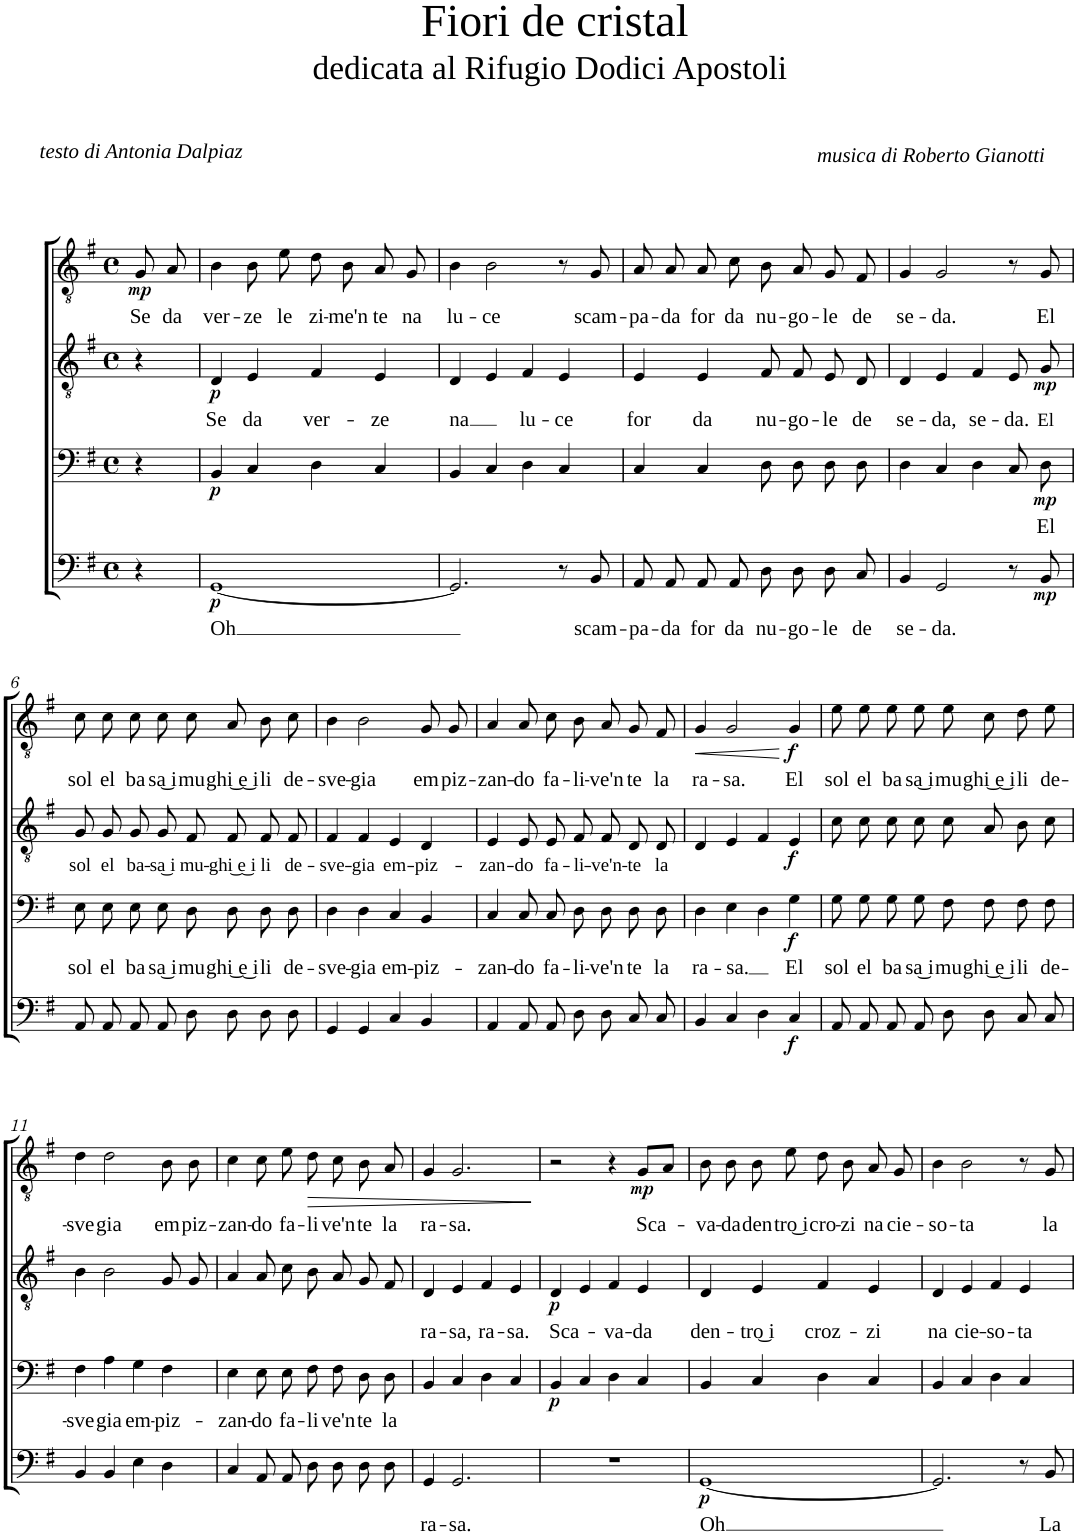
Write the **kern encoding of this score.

**kern	**text	**dynam	**kern	**text	**dynam	**kern	**text	**dynam	**kern	**text	**dynam
*part4	*part4	*part4	*part3	*part3	*part3	*part2	*part2	*part2	*part1	*part1	*part1
*staff4	*staff4	*staff4	*staff3	*staff3	*staff3	*staff2	*staff2	*staff2	*staff1	*staff1	*staff1
*I"Bass	*	*	*I"Baritone	*	*	*I"Tenor	*	*	*I"Tenor	*	*
*clefF4	*	*	*clefF4	*	*	*clefGv2	*	*	*clefGv2	*	*
*k[f#]	*	*	*k[f#]	*	*	*k[f#]	*	*	*k[f#]	*	*
*M4/4	*	*	*M4/4	*	*	*M4/4	*	*	*M4/4	*	*
*met(c)	*	*	*met(c)	*	*	*met(c)	*	*	*met(c)	*	*
=1	=1	=1	=1	=1	=1	=1	=1	=1	=1	=1	=1
!	!	!	!	!	!	!	!	!	!	!LO:LY:b	!LO:DY:b
4r	.	.	4r	.	.	4r	.	.	8G/	Se	mp
!	!	!	!	!	!	!	!	!	!	!LO:LY:b	!
.	.	.	.	.	.	.	.	.	8A/	da	.
=2	=2	=2	=2	=2	=2	=2	=2	=2	=2	=2	=2
!	!LO:LY:b	!LO:DY:b	!	!	!LO:DY:b	!	!LO:LY:b	!LO:DY:b	!	!LO:LY:b	!
[1GG	Oh	p	4BB/	.	p	4D/	Se	p	4B\	ver-	.
!	!	!	!	!	!	!	!LO:LY:b	!	!	!LO:LY:b	!
.	.	.	4C/	.	.	4E/	da	.	8B\	-ze	.
!	!	!	!	!	!	!	!	!	!	!LO:LY:b	!
.	.	.	.	.	.	.	.	.	8e\	le	.
!	!	!	!	!	!	!	!LO:LY:b	!	!	!LO:LY:b	!
.	.	.	4D\	.	.	4F#/	ver-	.	8d\	zi-	.
!	!	!	!	!	!	!	!	!	!	!LO:LY:b	!
.	.	.	.	.	.	.	.	.	8B\	-me'n	.
!	!	!	!	!	!	!	!LO:LY:b	!	!	!LO:LY:b	!
.	.	.	4C/	.	.	4E/	-ze	.	8A/	te	.
!	!	!	!	!	!	!	!	!	!	!LO:LY:b	!
.	.	.	.	.	.	.	.	.	8G/	na	.
=3	=3	=3	=3	=3	=3	=3	=3	=3	=3	=3	=3
!	!	!	!	!	!	!	!LO:LY:b	!	!	!LO:LY:b	!
2.GG/]	.	.	4BB/	.	.	4D/	na	.	4B\	lu-	.
!	!	!	!	!	!	!	!	!	!	!LO:LY:b	!
.	.	.	4C/	.	.	4E/	.	.	2B\	-ce	.
!	!	!	!	!	!	!	!LO:LY:b	!	!	!	!
.	.	.	4D\	.	.	4F#/	lu-	.	.	.	.
!	!	!	!	!	!	!	!LO:LY:b	!	!	!	!
8r	.	.	4C/	.	.	4E/	-ce	.	8r	.	.
!	!LO:LY:b	!	!	!	!	!	!	!	!	!LO:LY:b	!
8BB/	scam-	.	.	.	.	.	.	.	8G/	scam-	.
=4	=4	=4	=4	=4	=4	=4	=4	=4	=4	=4	=4
!	!LO:LY:b	!	!	!	!	!	!LO:LY:b	!	!	!LO:LY:b	!
8AA/L	-pa-	.	4C/	.	.	4E/	for	.	8A/	-pa-	.
!	!LO:LY:b	!	!	!	!	!	!	!	!	!LO:LY:b	!
8AA/J	-da	.	.	.	.	.	.	.	8A/	-da	.
!	!LO:LY:b	!	!	!	!	!	!LO:LY:b	!	!	!LO:LY:b	!
8AA/L	for	.	4C/	.	.	4E/	da	.	8A/	for	.
!	!LO:LY:b	!	!	!	!	!	!	!	!	!LO:LY:b	!
8AA/J	da	.	.	.	.	.	.	.	8c\	da	.
!	!LO:LY:b	!	!	!	!	!	!LO:LY:b	!	!	!LO:LY:b	!
8D\L	nu-	.	8D\L	.	.	8F#/L	nu-	.	8B\	nu-	.
!	!LO:LY:b	!	!	!	!	!	!LO:LY:b	!	!	!LO:LY:b	!
8D\J	-go-	.	8D\J	.	.	8F#/J	-go-	.	8A/	-go-	.
!	!LO:LY:b	!	!	!	!	!	!LO:LY:b	!	!	!LO:LY:b	!
8D/L	-le	.	8D\L	.	.	8E/L	-le	.	8G/	-le	.
!	!LO:LY:b	!	!	!	!	!	!LO:LY:b	!	!	!LO:LY:b	!
8C/J	de	.	8D\J	.	.	8D/J	de	.	8F#/	de	.
=5	=5	=5	=5	=5	=5	=5	=5	=5	=5	=5	=5
!	!LO:LY:b	!	!	!	!	!	!LO:LY:b	!	!	!LO:LY:b	!
4BB/	se-	.	4D\	.	.	4D/	se-	.	4G/	se-	.
!	!LO:LY:b	!	!	!	!	!	!LO:LY:b	!	!	!LO:LY:b	!
2GG/	-da.	.	4C/	.	.	4E/	-da,	.	2G/	-da.	.
!	!	!	!	!	!	!	!LO:LY:b	!	!	!	!
.	.	.	4D\	.	.	4F#/	se-	.	.	.	.
!	!	!	!	!	!	!	!LO:LY:b	!	!	!	!
8r	.	.	8C/L	.	.	8E/L	-da.	.	8r	.	.
!	!	!LO:DY:b	!	!LO:LY:b	!LO:DY:b	!	!LO:LY:b	!LO:DY:b	!	!LO:LY:b	!
8BB/	.	mp	8D/J	El	mp	8G/J	El	mp	8G/	El	.
!!LO:LB:g=z
=6	=6	=6	=6	=6	=6	=6	=6	=6	=6	=6	=6
!	!	!	!	!LO:LY:b	!	!	!LO:LY:b	!	!	!LO:LY:b	!
8AA/L	.	.	8E\L	sol	.	8G/L	sol	.	8c\	sol	.
!	!	!	!	!LO:LY:b	!	!	!LO:LY:b	!	!	!LO:LY:b	!
8AA/J	.	.	8E\J	el	.	8G/J	el	.	8c\	el	.
!	!	!	!	!LO:LY:b	!	!	!LO:LY:b	!	!	!LO:LY:b	!
8AA/L	.	.	8E\L	ba-	.	8G/L	ba-	.	8c\	ba-	.
!	!	!	!	!LO:LY:b	!	!	!LO:LY:b	!	!	!LO:LY:b	!
8AA/J	.	.	8E\J	-sa͜ i	.	8G/J	-sa͜ i	.	8c\	-sa͜ i	.
!	!	!	!	!LO:LY:b	!	!	!LO:LY:b	!	!	!LO:LY:b	!
8D\L	.	.	8D\L	mu-	.	8F#/L	mu-	.	8c\	mu-	.
!	!	!	!	!LO:LY:b	!	!	!LO:LY:b	!	!	!LO:LY:b	!
8D\J	.	.	8D\J	-ghi͜ e͜ i	.	8F#/J	-ghi͜ e͜ i	.	8A/	-ghi͜ e͜ i	.
!	!	!	!	!LO:LY:b	!	!	!LO:LY:b	!	!	!LO:LY:b	!
8D\L	.	.	8D\L	li	.	8F#/L	li	.	8B\	li	.
!	!	!	!	!LO:LY:b	!	!	!LO:LY:b	!	!	!LO:LY:b	!
8D\J	.	.	8D\J	de-	.	8F#/J	de-	.	8c\	de-	.
=7	=7	=7	=7	=7	=7	=7	=7	=7	=7	=7	=7
!	!	!	!	!LO:LY:b	!	!	!LO:LY:b	!	!	!LO:LY:b	!
4GG/	.	.	4D\	-sve-	.	4F#/	-sve-	.	4B\	-sve-	.
!	!	!	!	!LO:LY:b	!	!	!LO:LY:b	!	!	!LO:LY:b	!
4GG/	.	.	4D\	-gia	.	4F#/	-gia	.	2B\	-gia	.
!	!	!	!	!LO:LY:b	!	!	!LO:LY:b	!	!	!	!
4C/	.	.	4C/	em-	.	4E/	em-	.	.	.	.
!	!	!	!	!LO:LY:b	!	!	!LO:LY:b	!	!	!LO:LY:b	!
4BB/	.	.	4BB/	-piz-	.	4D/	-piz-	.	8G/	em-	.
!	!	!	!	!	!	!	!	!	!	!LO:LY:b	!
.	.	.	.	.	.	.	.	.	8G/	-piz-	.
=8	=8	=8	=8	=8	=8	=8	=8	=8	=8	=8	=8
!	!	!	!	!LO:LY:b	!	!	!LO:LY:b	!	!	!LO:LY:b	!
4AA/	.	.	4C/	-zan-	.	4E/	-zan-	.	4A/	-zan-	.
!	!	!	!	!LO:LY:b	!	!	!LO:LY:b	!	!	!LO:LY:b	!
8AA/L	.	.	8C/L	-do	.	8E/L	-do	.	8A/	-do	.
!	!	!	!	!LO:LY:b	!	!	!LO:LY:b	!	!	!LO:LY:b	!
8AA/J	.	.	8C/J	fa-	.	8E/J	fa-	.	8c\	fa-	.
!	!	!	!	!LO:LY:b	!	!	!LO:LY:b	!	!	!LO:LY:b	!
8D\L	.	.	8D\L	-li-	.	8F#/L	-li-	.	8B\	-li-	.
!	!	!	!	!LO:LY:b	!	!	!LO:LY:b	!	!	!LO:LY:b	!
8D\J	.	.	8D\J	-ve'n-	.	8F#/J	-ve'n-	.	8A/	-ve'n-	.
!	!	!	!	!LO:LY:b	!	!	!LO:LY:b	!	!	!LO:LY:b	!
8C/L	.	.	8D\L	-te	.	8D/L	-te	.	8G/	-te	.
!	!	!	!	!LO:LY:b	!	!	!LO:LY:b	!	!	!LO:LY:b	!
8C/J	.	.	8D\J	la	.	8D/J	la	.	8F#/	la	.
=9	=9	=9	=9	=9	=9	=9	=9	=9	=9	=9	=9
!	!	!	!	!LO:LY:b	!	!	!	!	!	!LO:LY:b	!LO:HP:b
4BB/	.	.	4D\	ra-	.	4D/	.	.	4G/	ra-	<
!	!	!	!	!LO:LY:b	!	!	!	!	!	!LO:LY:b	!
4C/	.	.	4E\	-sa.	.	4E/	.	.	2G/	-sa.	.
4D\	.	.	4D\	.	.	4F#/	.	.	.	.	.
!	!	!LO:DY:b	!	!LO:LY:b	!LO:DY:b	!	!	!LO:DY:b	!	!LO:LY:b	!LO:DY:n=1:b
4C/	.	f	4G\	El	f	4E/	.	f	4G/	El	[ f
=10	=10	=10	=10	=10	=10	=10	=10	=10	=10	=10	=10
!	!	!	!	!LO:LY:b	!	!	!	!	!	!LO:LY:b	!
8AA/L	.	.	8G\L	sol	.	8c\L	.	.	8e\	sol	.
!	!	!	!	!LO:LY:b	!	!	!	!	!	!LO:LY:b	!
8AA/J	.	.	8G\J	el	.	8c\J	.	.	8e\	el	.
!	!	!	!	!LO:LY:b	!	!	!	!	!	!LO:LY:b	!
8AA/L	.	.	8G\L	ba-	.	8c\L	.	.	8e\	ba-	.
!	!	!	!	!LO:LY:b	!	!	!	!	!	!LO:LY:b	!
8AA/J	.	.	8G\J	-sa͜ i	.	8c\J	.	.	8e\	-sa͜ i	.
!	!	!	!	!LO:LY:b	!	!	!	!	!	!LO:LY:b	!
8D\L	.	.	8F#\L	mu-	.	8c\L	.	.	8e\	mu-	.
!	!	!	!	!LO:LY:b	!	!	!	!	!	!LO:LY:b	!
8D\J	.	.	8F#\J	-ghi͜ e͜ i	.	8A\J	.	.	8c\	-ghi͜ e͜ i	.
!	!	!	!	!LO:LY:b	!	!	!	!	!	!LO:LY:b	!
8C/L	.	.	8F#\L	li	.	8B\L	.	.	8d\	li	.
!	!	!	!	!LO:LY:b	!	!	!	!	!	!LO:LY:b	!
8C/J	.	.	8F#\J	de-	.	8c\J	.	.	8e\	de-	.
!!LO:LB:g=z
=11	=11	=11	=11	=11	=11	=11	=11	=11	=11	=11	=11
!	!	!	!	!LO:LY:b	!	!	!	!	!	!LO:LY:b	!
4BB/	.	.	4F#\	-sve-	.	4B\	.	.	4d\	-sve-	.
!	!	!	!	!LO:LY:b	!	!	!	!	!	!LO:LY:b	!
4BB/	.	.	4A\	-gia	.	2B\	.	.	2d\	-gia	.
!	!	!	!	!LO:LY:b	!	!	!	!	!	!	!
4E\	.	.	4G\	em-	.	.	.	.	.	.	.
!	!	!	!	!LO:LY:b	!	!	!	!	!	!LO:LY:b	!
4D\	.	.	4F#\	-piz-	.	8G/L	.	.	8B\	em-	.
!	!	!	!	!	!	!	!	!	!	!LO:LY:b	!
.	.	.	.	.	.	8G/J	.	.	8B\	-piz-	.
=12	=12	=12	=12	=12	=12	=12	=12	=12	=12	=12	=12
!	!	!	!	!LO:LY:b	!	!	!	!	!	!LO:LY:b	!
4C/	.	.	4E\	-zan-	.	4A/	.	.	4c\	-zan-	.
!	!	!	!	!LO:LY:b	!	!	!	!	!	!LO:LY:b	!
8AA/L	.	.	8E\L	-do	.	8A\L	.	.	8c\	-do	.
!	!	!	!	!LO:LY:b	!	!	!	!	!	!LO:LY:b	!
8AA/J	.	.	8E\J	fa-	.	8c\J	.	.	8e\	fa-	.
!	!	!	!	!LO:LY:b	!	!	!	!	!	!LO:LY:b	!LO:HP:b
8D\L	.	.	8F#\L	-li-	.	8B/L	.	.	8d\	-li-	>
!	!	!	!	!LO:LY:b	!	!	!	!	!	!LO:LY:b	!
8D\J	.	.	8F#\J	-ve'n-	.	8A/J	.	.	8c\	-ve'n-	.
!	!	!	!	!LO:LY:b	!	!	!	!	!	!LO:LY:b	!
8D\L	.	.	8D\L	-te	.	8G/L	.	.	8B\	-te	.
!	!	!	!	!LO:LY:b	!	!	!	!	!	!LO:LY:b	!
8D\J	.	.	8D\J	la	.	8F#/J	.	.	8A/	la	.
=13	=13	=13	=13	=13	=13	=13	=13	=13	=13	=13	=13
!	!LO:LY:b	!	!	!	!	!	!LO:LY:b	!	!	!LO:LY:b	!
4GG/	ra-	.	4BB/	.	.	4D/	ra-	.	4G/	ra-	.
!	!LO:LY:b	!	!	!	!	!	!LO:LY:b	!	!	!LO:LY:b	!
2.GG/	-sa.	.	4C/	.	.	4E/	-sa,	.	2.G/	-sa.	.
!	!	!	!	!	!	!	!LO:LY:b	!	!	!	!
.	.	.	4D\	.	.	4F#/	ra-	.	.	.	.
!	!	!	!	!	!	!	!LO:LY:b	!	!	!	!
.	.	.	4C/	.	.	4E/	-sa.	.	.	.	.
.	.	.	.	.	.	.	.	.	.	.	]
=14	=14	=14	=14	=14	=14	=14	=14	=14	=14	=14	=14
!	!	!	!	!	!LO:DY:b	!	!LO:LY:b	!LO:DY:b	!	!	!
1r	.	.	4BB/	.	p	4D/	Sca-	p	2r	.	.
.	.	.	4C/	.	.	4E/	.	.	.	.	.
!	!	!	!	!	!	!	!LO:LY:b	!	!	!	!
.	.	.	4D\	.	.	4F#/	-va-	.	4r	.	.
!	!	!	!	!	!	!	!LO:LY:b	!	!	!LO:LY:b	!LO:DY:b
.	.	.	4C/	.	.	4E/	-da	.	8G/L	Sca-	mp
.	.	.	.	.	.	.	.	.	8A/J	.	.
=15	=15	=15	=15	=15	=15	=15	=15	=15	=15	=15	=15
!	!LO:LY:b	!LO:DY:b	!	!	!	!	!LO:LY:b	!	!	!LO:LY:b	!
[1GG	Oh	p	4BB/	.	.	4D/	den-	.	8B\	-va-	.
!	!	!	!	!	!	!	!	!	!	!LO:LY:b	!
.	.	.	.	.	.	.	.	.	8B\	-da	.
!	!	!	!	!	!	!	!LO:LY:b	!	!	!LO:LY:b	!
.	.	.	4C/	.	.	4E/	-tro͜ i	.	8B\	den-	.
!	!	!	!	!	!	!	!	!	!	!LO:LY:b	!
.	.	.	.	.	.	.	.	.	8e\	-tro͜ i	.
!	!	!	!	!	!	!	!LO:LY:b	!	!	!LO:LY:b	!
.	.	.	4D\	.	.	4F#/	croz-	.	8d\	cro-	.
!	!	!	!	!	!	!	!	!	!	!LO:LY:b	!
.	.	.	.	.	.	.	.	.	8B\	-zi	.
!	!	!	!	!	!	!	!LO:LY:b	!	!	!LO:LY:b	!
.	.	.	4C/	.	.	4E/	-zi	.	8A/	na	.
!	!	!	!	!	!	!	!	!	!	!LO:LY:b	!
.	.	.	.	.	.	.	.	.	8G/	cie-	.
=16	=16	=16	=16	=16	=16	=16	=16	=16	=16	=16	=16
!	!	!	!	!	!	!	!LO:LY:b	!	!	!LO:LY:b	!
2.GG/]	.	.	4BB/	.	.	4D/	na	.	4B\	-so-	.
!	!	!	!	!	!	!	!LO:LY:b	!	!	!LO:LY:b	!
.	.	.	4C/	.	.	4E/	cie-	.	2B\	-ta	.
!	!	!	!	!	!	!	!LO:LY:b	!	!	!	!
.	.	.	4D\	.	.	4F#/	-so-	.	.	.	.
!	!	!	!	!	!	!	!LO:LY:b	!	!	!	!
8r	.	.	4C/	.	.	4E/	-ta	.	8r	.	.
!	!LO:LY:b	!	!	!	!	!	!	!	!	!LO:LY:b	!
8BB/	La	.	.	.	.	.	.	.	8G/	la	.
=	=	=	=	=	=	=	=	=	=	=	=
*-	*-	*-	*-	*-	*-	*-	*-	*-	*-	*-	*-
